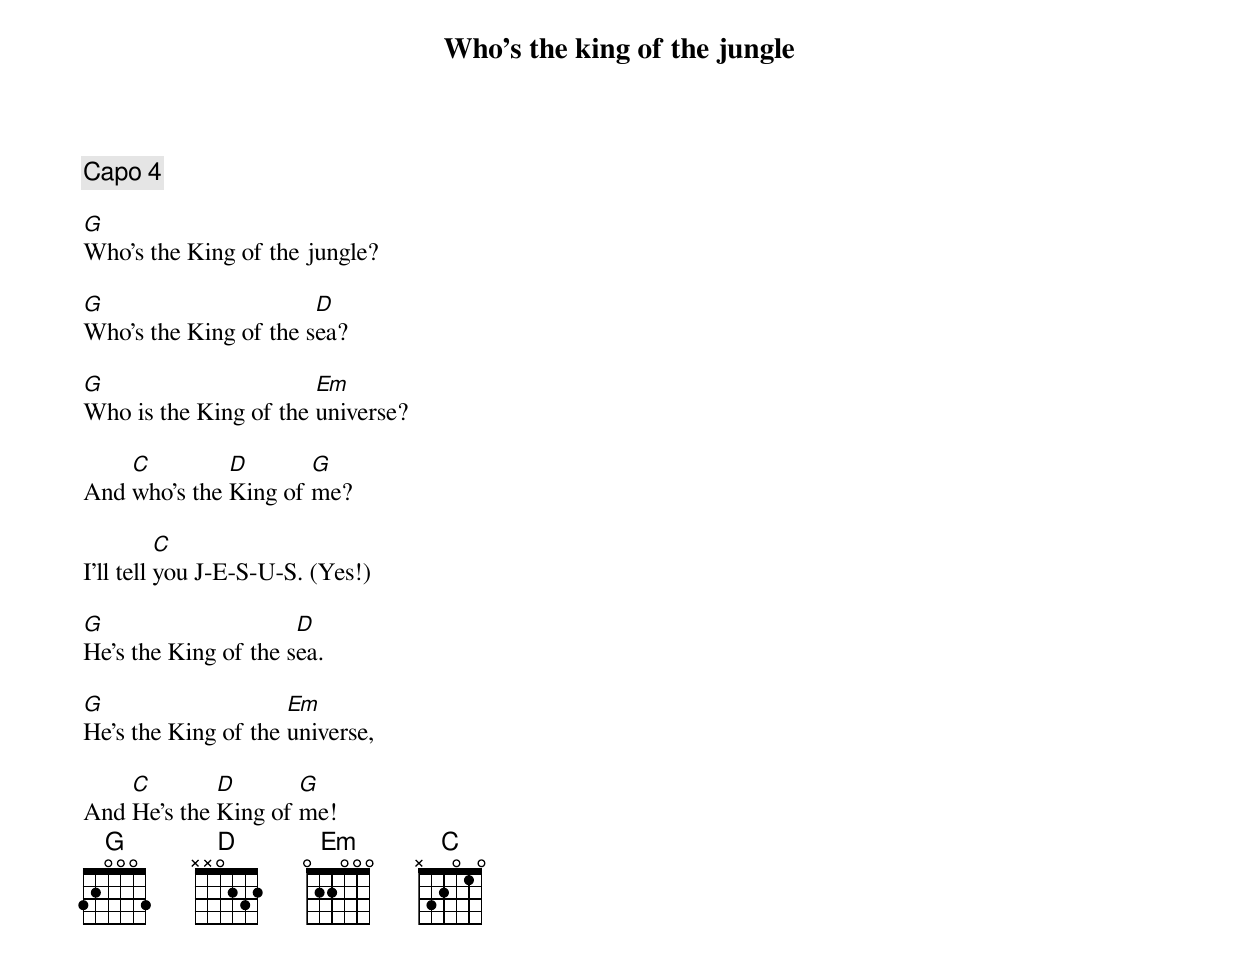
Who's the king of the jungle

Capo 4

G
Who's the King of the jungle?

G                      D
Who's the King of the sea?

G                      Em
Who is the King of the universe?

    C         D       G
And who's the King of me?

          C
I'll tell you J-E-S-U-S. (Yes!)

G                     D
He's the King of the sea.

G                    Em
He's the King of the universe,

    C        D       G
And He's the King of me!
